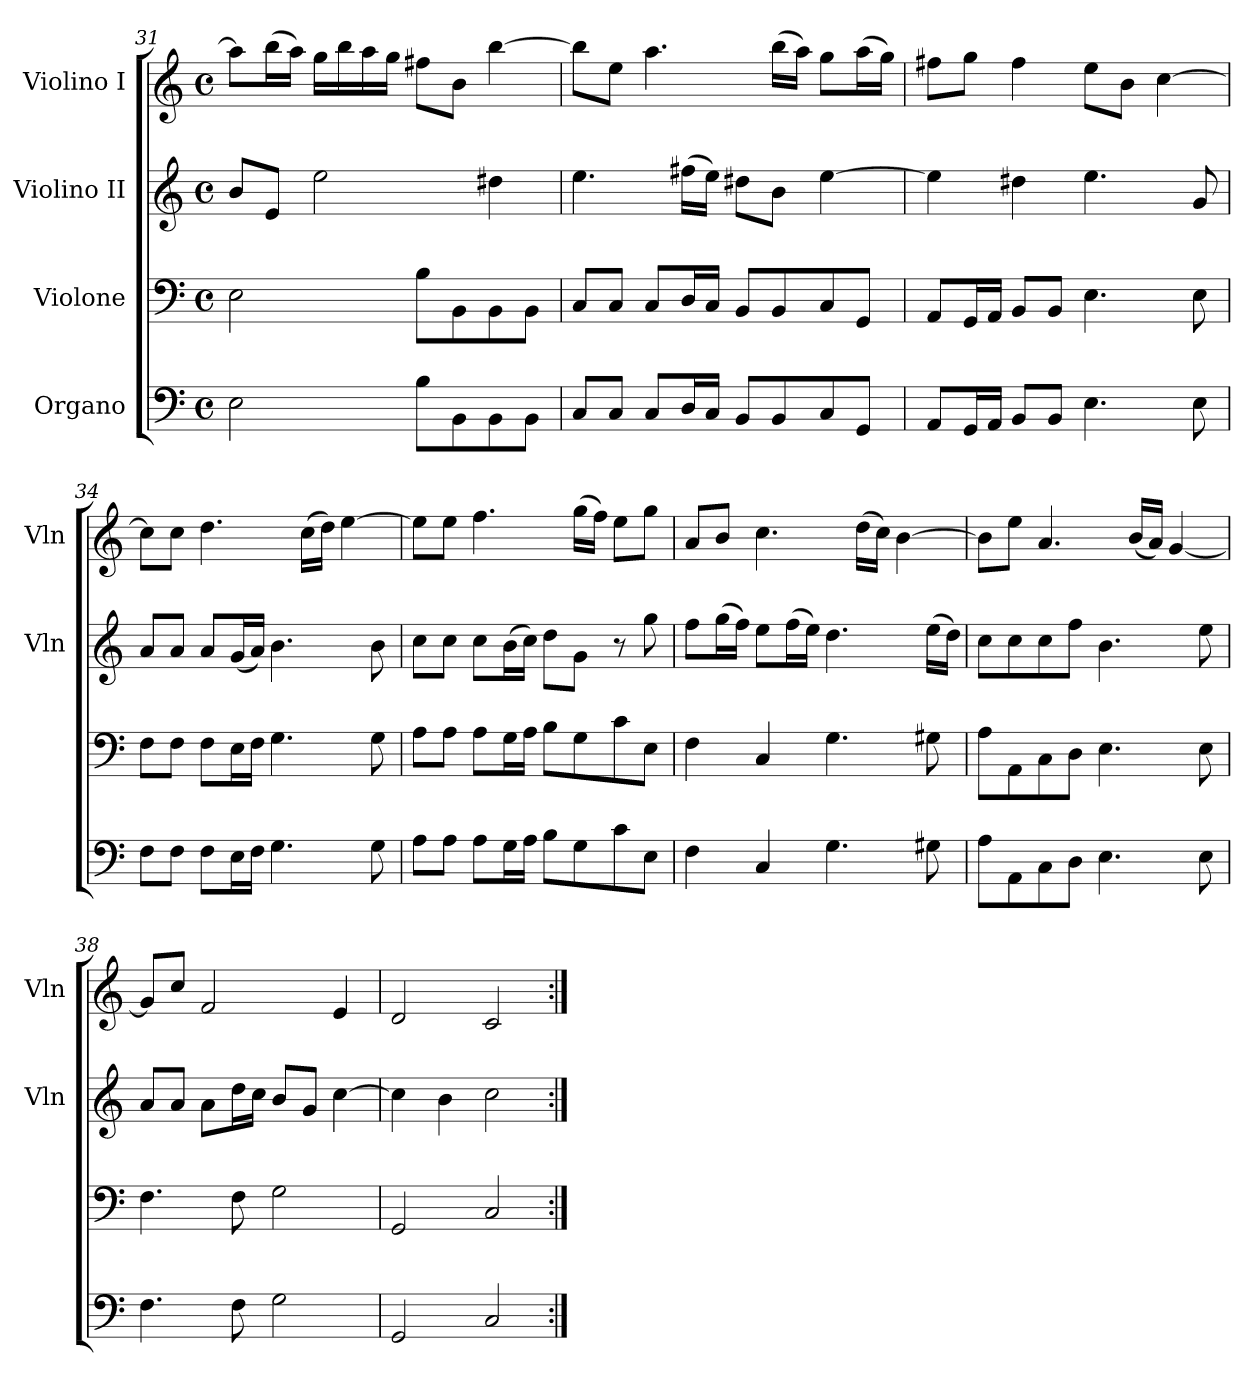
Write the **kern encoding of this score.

**kern	**kern	**kern	**kern
*part4	*part3	*part2	*part1
*staff4	*staff3	*staff2	*staff1
*I"Organo	*I"Violone	*I"Violino II	*I"Violino I
*	*	*I'Vln	*I'Vln
*clefF4	*clefF4	*clefG2	*clefG2
*k[]	*k[]	*k[]	*k[]
*M4/4	*M4/4	*M4/4	*M4/4
*met(c)	*met(c)	*met(c)	*met(c)
=31	=31	=31	=31
2E	2E	8bL	8aaL]
.	.	8eJ	(16bbL
.	.	.	16aaJJ)
.	.	2ee	16ggLL
.	.	.	16bb
.	.	.	16aa
.	.	.	16ggJJ
8BL	8BL	.	8ff#XL
8BB	8BB	.	8bJ
8BB	8BB	4dd#X	[4bb
8BBJ	8BBJ	.	.
=32	=32	=32	=32
8CL	8CL	4.ee	8bbL]
8CJ	8CJ	.	8eeJ
8CL	8CL	.	4.aa
16DL	16DL	(16ff#XLL	.
16CJJ	16CJJ	16eeJJ)	.
8BBL	8BBL	8dd#XL	.
8BB	8BB	8bJ	(16bbLL
.	.	.	16aaJJ)
8C	8C	[4ee	8ggL
8GGJ	8GGJ	.	(16aaL
.	.	.	16ggJJ)
=33	=33	=33	=33
8AAL	8AAL	4ee]	8ff#XL
16GGL	16GGL	.	8ggJ
16AAJJ	16AAJJ	.	.
8BBL	8BBL	4dd#X	4ff#
8BBJ	8BBJ	.	.
4.E	4.E	4.ee	8eeL
.	.	.	8bJ
.	.	.	[4cc
8E	8E	8g	.
=34	=34	=34	=34
8FL	8FL	8aL	8ccL]
8FJ	8FJ	8aJ	8ccJ
8FL	8FL	8aL	4.dd
16EL	16EL	(16gL	.
16FJJ	16FJJ	16aJJ)	.
4.G	4.G	4.b	.
.	.	.	(16ccLL
.	.	.	16ddJJ)
.	.	.	[4ee
8G	8G	8b	.
=35	=35	=35	=35
8AL	8AL	8ccL	8eeL]
8AJ	8AJ	8ccJ	8eeJ
8AL	8AL	8ccL	4.ff
16GL	16GL	(16bL	.
16AJJ	16AJJ	16ccJJ)	.
8BL	8BL	8ddL	.
8G	8G	8gJ	(16ggLL
.	.	.	16ffJJ)
8c	8c	8r	8eeL
8EJ	8EJ	8gg	8ggJ
=36	=36	=36	=36
4F	4F	8ffL	8aL
.	.	(16ggL	8bJ
.	.	16ffJJ)	.
4C	4C	8eeL	4.cc
.	.	(16ffL	.
.	.	16eeJJ)	.
4.G	4.G	4.dd	.
.	.	.	(16ddLL
.	.	.	16ccJJ)
.	.	.	[4b
8G#X	8G#X	(16eeLL	.
.	.	16ddJJ)	.
=37	=37	=37	=37
8AL	8AL	8ccL	8bL]
8AA	8AA	8cc	8eeJ
8C	8C	8cc	4.a
8DJ	8DJ	8ffJ	.
4.E	4.E	4.b	.
.	.	.	(16bLL
.	.	.	16aJJ)
.	.	.	[4g
8E	8E	8ee	.
=38	=38	=38	=38
4.F	4.F	8aL	8gL]
.	.	8aJ	8ccJ
.	.	8aL	2f
8F	8F	16ddL	.
.	.	16ccJJ	.
2G	2G	8bL	.
.	.	8gJ	.
.	.	[4cc	4e
=39	=39	=39	=39
2GG	2GG	4cc]	2d
.	.	4b	.
2C	2C	2cc	2c
=:|!	=:|!	=:|!	=:|!
*-	*-	*-	*-
